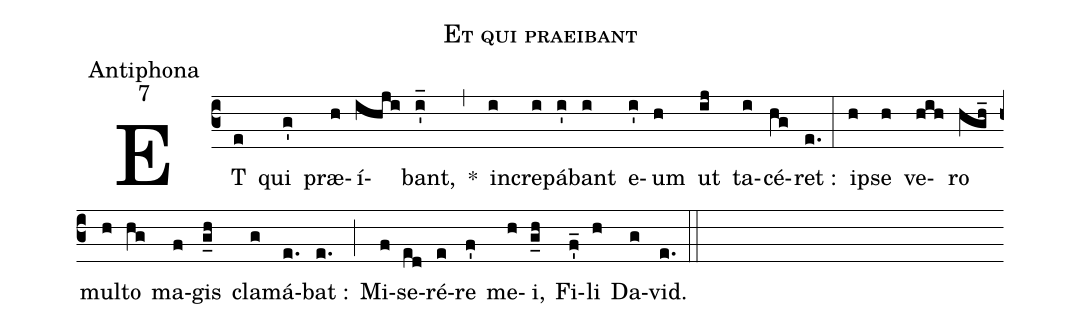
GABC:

name:Et qui praeibant;
office-part:Antiphona;
mode:7;
%%
(c3) ET(e) qui(g') præ(h)í(ihji)bant,(i'_) *(,) in(i)cre(i)pá(i')bant(i) e(i')um(h) ut(ij) ta(i)cé(hg)ret :(e.) (:) i(h)pse(h) ve(hih)ro(hgh_) mul(h)to(hg) ma(f)gis(g_h) cla(g)má(e.)bat :(e.) (;) Mi(f)se(ed)ré(e)re(f') me(h)i,(g_h) Fi(f'_)li(h) Da(g)vid.(e.) (::)
